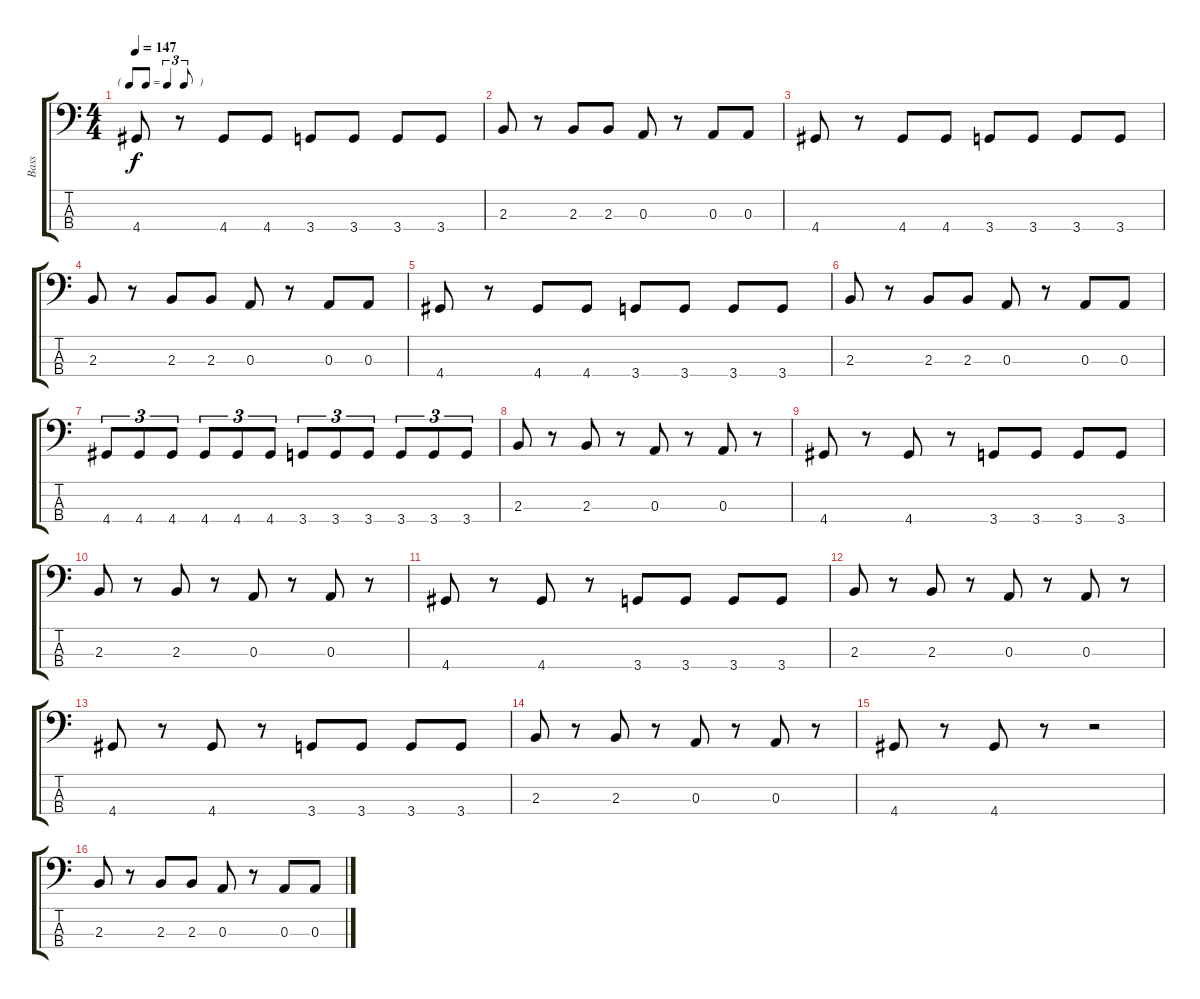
\track ("Bass" "Bass") {instrument electricbassfinger}
\staff {score tabs}
\tuning (G2 D2 A1 E1) {hide}
\ts (4 4)
\tf triplet8th
\tempo 147
\clef f4
\ks c
4.4.8{dy f} r.8 4.4.8 4.4.8 3.4.8 3.4.8 3.4.8 3.4.8 |
2.3.8 r.8 2.3.8 2.3.8 0.3.8 r.8 0.3.8 0.3.8 |
4.4.8 r.8 4.4.8 4.4.8 3.4.8 3.4.8 3.4.8 3.4.8 |
2.3.8 r.8 2.3.8 2.3.8 0.3.8 r.8 0.3.8 0.3.8 |
4.4.8 r.8 4.4.8 4.4.8 3.4.8 3.4.8 3.4.8 3.4.8 |
2.3.8 r.8 2.3.8 2.3.8 0.3.8 r.8 0.3.8 0.3.8 |
4.4.8{tu (3 2)} 4.4.8{tu (3 2)} 4.4.8{tu (3 2)} 4.4.8{tu (3 2)} 4.4.8{tu (3 2)} 4.4.8{tu (3 2)} 3.4.8{tu (3 2)} 3.4.8{tu (3 2)} 3.4.8{tu (3 2)} 3.4.8{tu (3 2)} 3.4.8{tu (3 2)} 3.4.8{tu (3 2)} |
2.3.8 r.8 2.3.8 r.8 0.3.8 r.8 0.3.8 r.8 |
4.4.8 r.8 4.4.8 r.8 3.4.8 3.4.8 3.4.8 3.4.8 |
2.3.8 r.8 2.3.8 r.8 0.3.8 r.8 0.3.8 r.8 |
4.4.8 r.8 4.4.8 r.8 3.4.8 3.4.8 3.4.8 3.4.8 |
2.3.8 r.8 2.3.8 r.8 0.3.8 r.8 0.3.8 r.8 |
4.4.8 r.8 4.4.8 r.8 3.4.8 3.4.8 3.4.8 3.4.8 |
2.3.8 r.8 2.3.8 r.8 0.3.8 r.8 0.3.8 r.8 |
4.4.8 r.8 4.4.8 r.8 r.2 |
2.3.8 r.8 2.3.8 2.3.8 0.3.8 r.8 0.3.8 0.3.8
